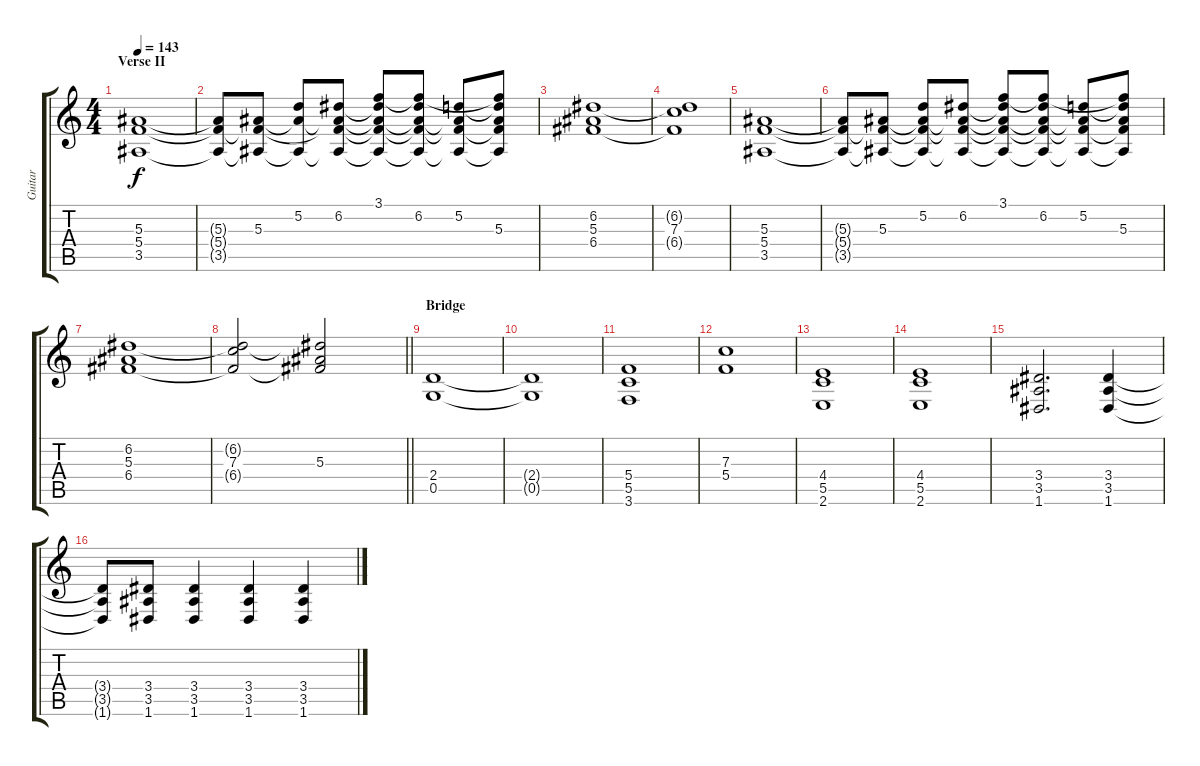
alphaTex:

\track ("Guitar" "Guitar") {instrument distortionguitar}
\staff {score tabs}
\tuning (D4 A3 F3 C3 G2 D2) {hide}
\ts (4 4)
\section ("" "Verse II")
\tempo 143
\clef g2
\ks c
(5.3 5.4 3.5).1{dy f} |
(5.3{t} 5.4{t} 3.5{t}).8 (5.3 5.4{t} 3.5{t}).8 (5.2 5.3{t} 3.5{t}).8 (6.2 5.3{t} 5.4{t} 3.5{t}).8 (3.1 6.2{t} 5.3{t} 5.4{t} 3.5{t}).8 (3.1{t} 6.2 5.3{t} 5.4{t} 3.5{t}).8 (5.2 5.3{t} 5.4{t} 3.5{t}).8 (3.1{t} 5.2{t} 5.3 5.4{t} 3.5{t}).8 |
(6.2 5.3 6.4).1 |
(6.2{t} 7.3 6.4{t}).1 |
(5.3 5.4 3.5).1 |
(5.3{t} 5.4{t} 3.5{t}).8 (5.3 5.4{t} 3.5{t}).8 (5.2 5.3{t} 5.4{t} 3.5{t}).8 (6.2 5.3{t} 5.4{t} 3.5{t}).8 (3.1 6.2{t} 5.3{t} 5.4{t} 3.5{t}).8 (3.1{t} 6.2 5.3{t} 5.4{t} 3.5{t}).8 (5.2 5.3{t} 5.4{t} 3.5{t}).8 (3.1{t} 5.2{t} 5.3 5.4{t} 3.5{t}).8 |
(6.2 5.3 6.4).1 |
\barLineRight lightlight
(6.2{t} 7.3 6.4{t}).2 (6.2{t} 5.3 6.4{t}).2 |
\section ("" "Bridge")
(2.4 0.5).1 |
(2.4{t} 0.5{t}).1 |
(5.4 5.5 3.6).1 |
(7.3 5.4).1 |
(4.4 5.5 2.6).1 |
(4.4 5.5 2.6).1 |
(3.4 3.5 1.6).2{d} (3.4 3.5 1.6).4 |
(3.4{t} 3.5{t} 1.6{t}).8 (3.4 3.5 1.6).8 (3.4 3.5 1.6).4 (3.4 3.5 1.6).4 (3.4 3.5 1.6).4
